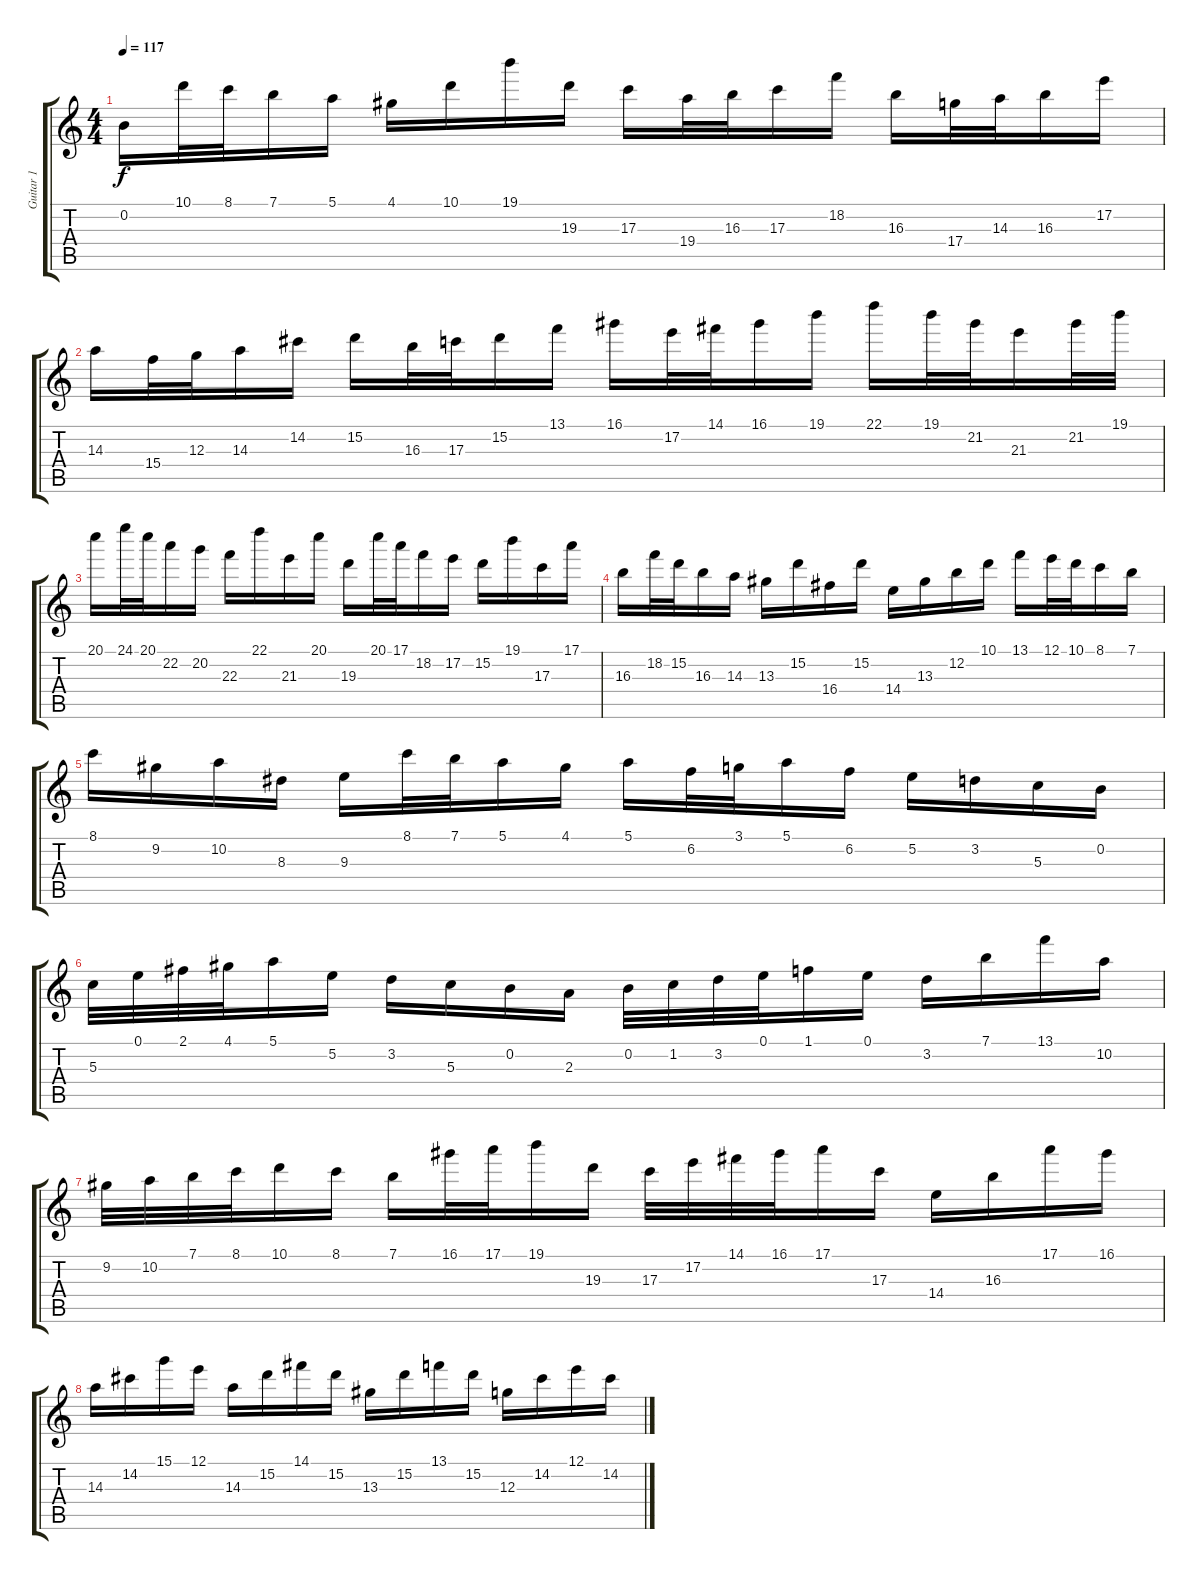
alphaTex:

\track ("Guitar 1" "Guitar 1") {instrument distortionguitar}
\staff {score tabs}
\tuning (E4 B3 G3 D3 A2 E2) {hide}
\ts (4 4)
\tempo 117
\clef g2
\ks c
0.2.16{dy f} 10.1.32 8.1.32 7.1.16 5.1.16 4.1.16 10.1.16 19.1.16 19.3.16 17.3.16 19.4.32 16.3.32 17.3.16 18.2.16 16.3.16 17.4.32 14.3.32 16.3.16 17.2.16 |
14.3.16 15.4.32 12.3.32 14.3.16 14.2.16 15.2.16 16.3.32 17.3.32 15.2.16 13.1.16 16.1.16 17.2.32 14.1.32 16.1.16 19.1.16 22.1.16 19.1.32 21.2.32 21.3.16 21.2.32 19.1.32 |
20.1.16 24.1.32 20.1.32 22.2.16 20.2.16 22.3.16 22.1.16 21.3.16 20.1.16 19.3.16 20.1.32 17.1.32 18.2.16 17.2.16 15.2.16 19.1.16 17.3.16 17.1.16 |
16.3.16 18.2.32 15.2.32 16.3.16 14.3.16 13.3.16 15.2.16 16.4.16 15.2.16 14.4.16 13.3.16 12.2.16 10.1.16 13.1.16 12.1.32 10.1.32 8.1.16 7.1.16 |
8.1.16 9.2.16 10.2.16 8.3.16 9.3.16 8.1.32 7.1.32 5.1.16 4.1.16 5.1.16 6.2.32 3.1.32 5.1.16 6.2.16 5.2.16 3.2.16 5.3.16 0.2.16 |
5.3.32 0.1.32 2.1.32 4.1.32 5.1.16 5.2.16 3.2.16 5.3.16 0.2.16 2.3.16 0.2.32 1.2.32 3.2.32 0.1.32 1.1.16 0.1.16 3.2.16 7.1.16 13.1.16 10.2.16 |
9.2.32 10.2.32 7.1.32 8.1.32 10.1.16 8.1.16 7.1.16 16.1.32 17.1.32 19.1.16 19.3.16 17.3.32 17.2.32 14.1.32 16.1.32 17.1.16 17.3.16 14.4.16 16.3.16 17.1.16 16.1.16 |
14.3.16 14.2.16 15.1.16 12.1.16 14.3.16 15.2.16 14.1.16 15.2.16 13.3.16 15.2.16 13.1.16 15.2.16 12.3.16 14.2.16 12.1.16 14.2.16
